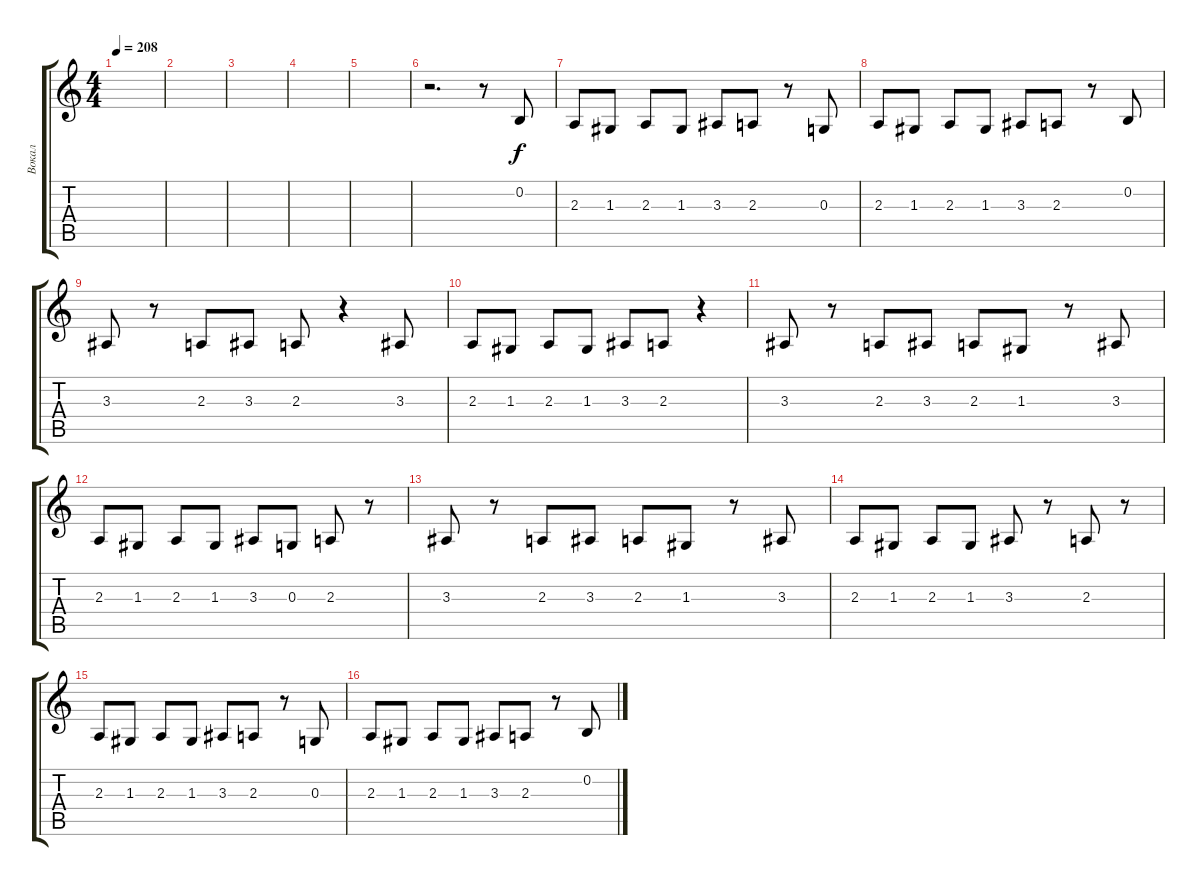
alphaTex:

\track ("Вокал" "Вокал") {instrument tenorsax}
\staff {score tabs}
\tuning (E4 B3 G3 D3 A2 E2) {hide}
\ts (4 4)
\tempo 208
\clef g2
\ks c
|
|
|
|
|
r.2{d} r.8 0.2.8 |
2.3.8 1.3.8 2.3.8 1.3.8 3.3.8 2.3.8 r.8 0.3.8 |
2.3.8 1.3.8 2.3.8 1.3.8 3.3.8 2.3.8 r.8 0.2.8 |
3.3.8 r.8 2.3.8 3.3.8 2.3.8 r.4 3.3.8 |
2.3.8 1.3.8 2.3.8 1.3.8 3.3.8 2.3.8 r.4 |
3.3.8 r.8 2.3.8 3.3.8 2.3.8 1.3.8 r.8 3.3.8 |
2.3.8 1.3.8 2.3.8 1.3.8 3.3.8 0.3.8 2.3.8 r.8 |
3.3.8 r.8 2.3.8 3.3.8 2.3.8 1.3.8 r.8 3.3.8 |
2.3.8 1.3.8 2.3.8 1.3.8 3.3.8 r.8 2.3.8 r.8 |
2.3.8 1.3.8 2.3.8 1.3.8 3.3.8 2.3.8 r.8 0.3.8 |
2.3.8 1.3.8 2.3.8 1.3.8 3.3.8 2.3.8 r.8 0.2.8
